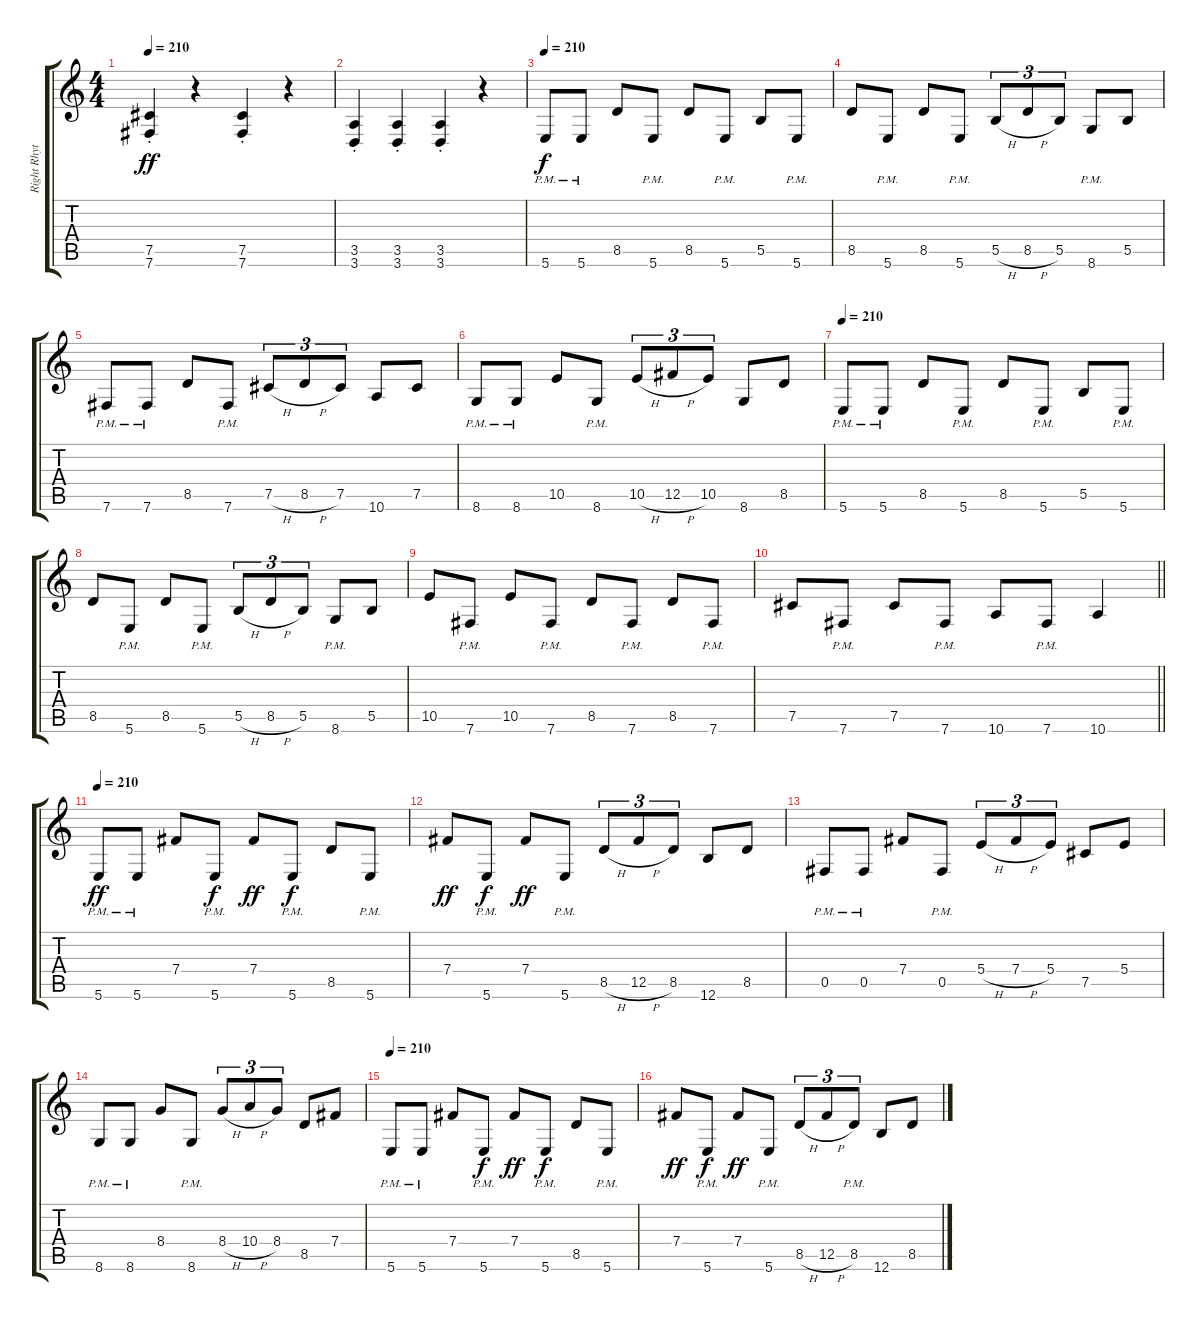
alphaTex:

\track ("Right Rhythm Guitar" "Right Rhyt") {instrument distortionguitar}
\staff {score tabs}
\tuning (Db4 Ab3 E3 B2 Gb2 B1) {hide}
\ts (4 4)
\tempo 210
\clef g2
\ks c
(7.5{st} 7.6{st}).4{dy ff} r.4 (7.5{st} 7.6{st}).4 r.4 |
(3.5{st} 3.6{st}).4 (3.5{st} 3.6{st}).4 (3.5{st} 3.6{st}).4 r.4 |
\tempo 210
5.6{pm}.8{dy f} 5.6{pm}.8 8.5.8 5.6{pm}.8 8.5.8 5.6{pm}.8 5.5.8 5.6{pm}.8 |
8.5.8 5.6{pm}.8 8.5.8 5.6{pm}.8 5.5{h}.8{tu (3 2)} 8.5{h}.8{tu (3 2)} 5.5.8{tu (3 2)} 8.6{pm}.8 5.5.8 |
7.6{pm}.8 7.6{pm}.8 8.5.8 7.6{pm}.8 7.5{h}.8{tu (3 2)} 8.5{h}.8{tu (3 2)} 7.5.8{tu (3 2)} 10.6.8 7.5.8 |
8.6{pm}.8 8.6{pm}.8 10.5.8 8.6{pm}.8 10.5{h}.8{tu (3 2)} 12.5{h}.8{tu (3 2)} 10.5.8{tu (3 2)} 8.6.8 8.5.8 |
\tempo 210
5.6{pm}.8 5.6{pm}.8 8.5.8 5.6{pm}.8 8.5.8 5.6{pm}.8 5.5.8 5.6{pm}.8 |
8.5.8 5.6{pm}.8 8.5.8 5.6{pm}.8 5.5{h}.8{tu (3 2)} 8.5{h}.8{tu (3 2)} 5.5.8{tu (3 2)} 8.6{pm}.8 5.5.8 |
10.5.8 7.6{pm}.8 10.5.8 7.6{pm}.8 8.5.8 7.6{pm}.8 8.5.8 7.6{pm}.8 |
\barLineRight lightlight
7.5.8 7.6{pm}.8 7.5.8 7.6{pm}.8 10.6.8 7.6{pm}.8 10.6.4 |
\tempo 210
5.6{pm}.8{dy ff} 5.6{pm}.8 7.4.8 5.6{pm}.8{dy f} 7.4.8{dy ff} 5.6{pm}.8{dy f} 8.5.8 5.6{pm}.8 |
7.4.8{dy ff} 5.6{pm}.8{dy f} 7.4.8{dy ff} 5.6{pm}.8 8.5{h}.8{tu (3 2)} 12.5{h}.8{tu (3 2)} 8.5.8{tu (3 2)} 12.6.8 8.5.8 |
0.5{pm}.8 0.5{pm}.8 7.4.8 0.5{pm}.8 5.4{h}.8{tu (3 2)} 7.4{h}.8{tu (3 2)} 5.4.8{tu (3 2)} 7.5.8 5.4.8 |
8.6{pm}.8 8.6{pm}.8 8.4.8 8.6{pm}.8 8.4{h}.8{tu (3 2)} 10.4{h}.8{tu (3 2)} 8.4.8{tu (3 2)} 8.5.8 7.4.8 |
\tempo 210
5.6{pm}.8 5.6{pm}.8 7.4.8 5.6{pm}.8{dy f} 7.4.8{dy ff} 5.6{pm}.8{dy f} 8.5.8 5.6{pm}.8 |
7.4.8{dy ff} 5.6{pm}.8{dy f} 7.4.8{dy ff} 5.6{pm}.8 8.5{h}.8{tu (3 2)} 12.5{h}.8{tu (3 2)} 8.5{pm}.8{tu (3 2)} 12.6.8 8.5.8
